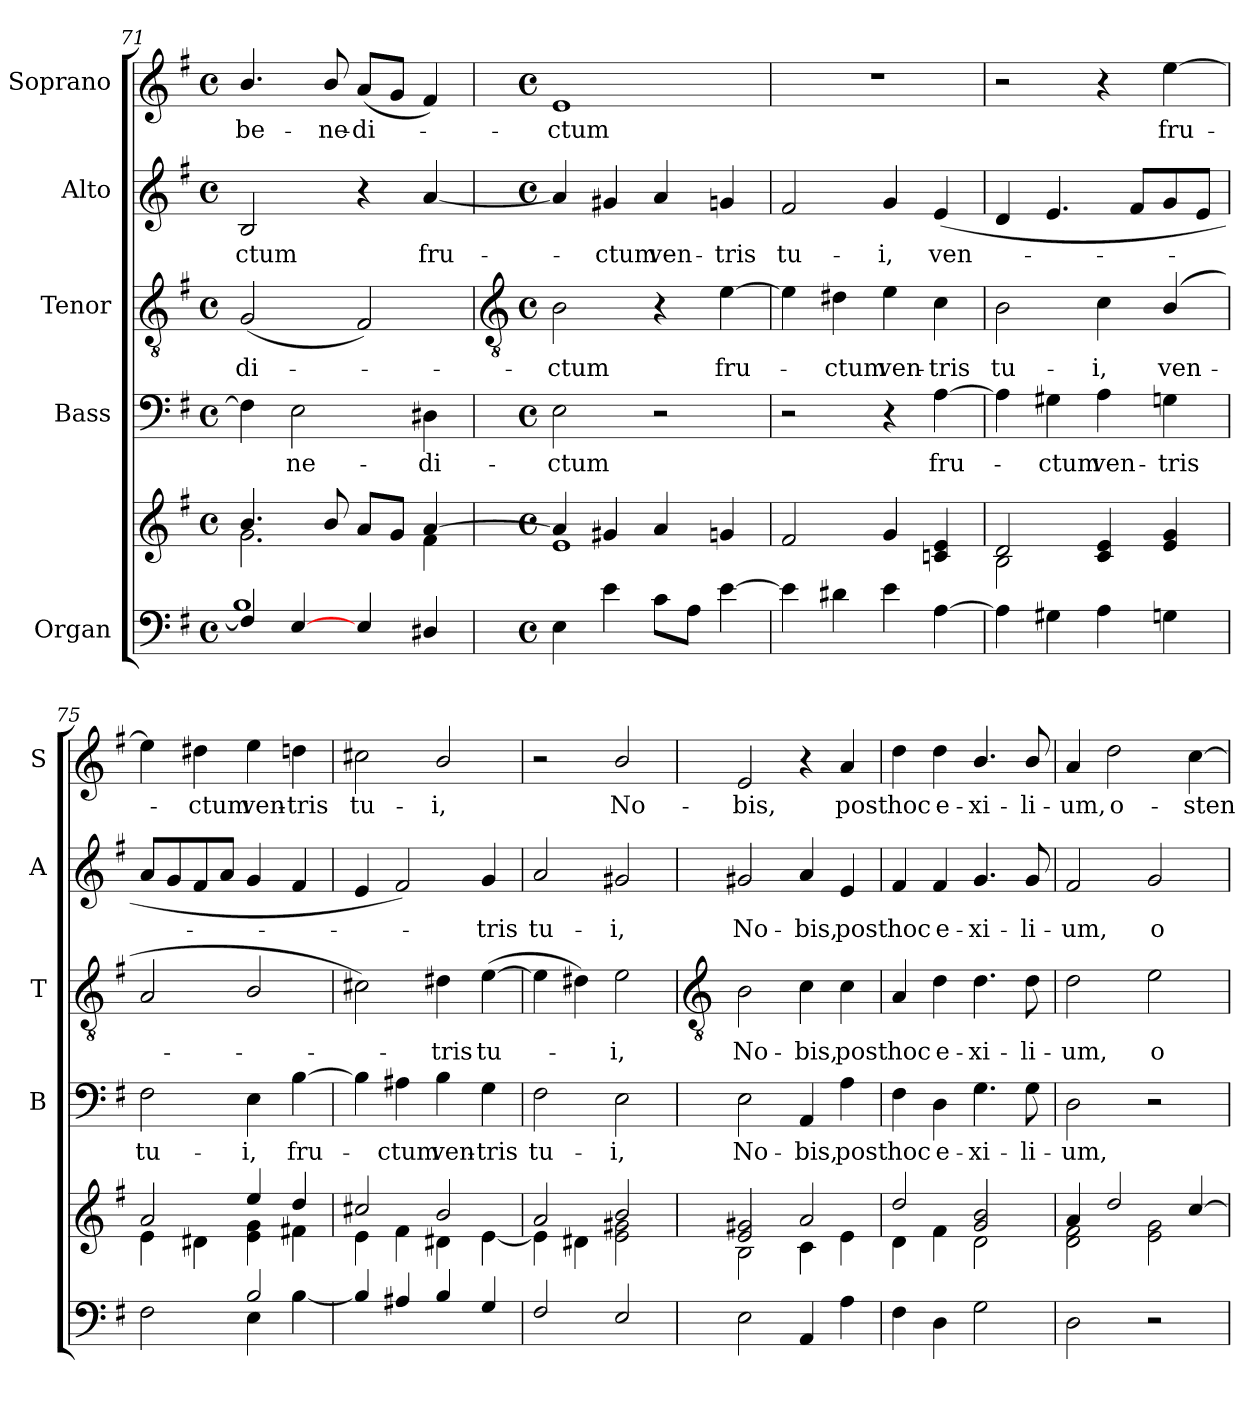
**kern	**kern	**kern	**text	**kern	**text	**kern	**text	**kern	**text
*part5	*part5	*part4	*part4	*part3	*part3	*part2	*part2	*part1	*part1
*staff6	*staff5	*staff4	*staff4	*staff3	*staff3	*staff2	*staff2	*staff1	*staff1
*I"Organ	*	*I"Bass	*	*I"Tenor	*	*I"Alto	*	*I"Soprano	*
*	*	*I'B	*	*I'T	*	*I'A	*	*I'S	*
*clefF4	*clefG2	*clefF4	*	*clefGv2	*	*clefG2	*	*clefG2	*
*k[f#]	*k[f#]	*k[f#]	*	*k[f#]	*	*k[f#]	*	*k[f#]	*
*G:	*G:	*G:	*	*G:	*	*G:	*	*G:	*
*M4/4	*M4/4	*M4/4	*	*M4/4	*	*M4/4	*	*M4/4	*
*met(c)	*met(c)	*met(c)	*	*met(c)	*	*met(c)	*	*met(c)	*
=71	=71	=71	=71	=71	=71	=71	=71	=71	=71
*^	*^	*	*	*	*	*	*	*	*
!	!	!	!	!	!	!	!LO:LY:b	!	!LO:LY:b	!	!LO:LY:b
4F#]	1B\	4.b/	2.g\	4F#]	.	(<2G	-di-	2B	-ctum	4.b/	be-
!	!	!	!	!	!LO:LY:b	!	!	!	!	!	!
[4E	.	.	.	2E	ne-	.	.	.	.	.	.
!	!	!	!	!	!	!	!	!	!	!	!LO:LY:b
.	.	8b/	.	.	.	.	.	.	.	8b/	-ne-
!	!	!	!	!	!	!	!	!	!	!	!LO:LY:b
4E	.	8a/L	.	.	.	2F#)	.	4r	.	(<8aL	-di-
.	.	8g/J	.	.	.	.	.	.	.	8gJ	.
!	!	!	!	!	!LO:LY:b	!	!	!	!LO:LY:b	!	!
4D#X	.	[4a/	4f#\	4D#X	-di-	.	.	[4a	fru-	4f#)	.
!!LO:LB:g=z
=72	=72	=72	=72	=72	=72	=72	=72	=72	=72	=72	=72
*	*	*	*	*	*	*clefGv2	*	*	*	*	*
*M4/4	*	*M4/4	*	*M4/4	*	*M4/4	*	*M4/4	*	*M4/4	*
*met(c)	*	*met(c)	*	*met(c)	*	*met(c)	*	*met(c)	*	*met(c)	*
!	!	!	!	!	!LO:LY:b	!	!LO:LY:b	!	!	!	!LO:LY:b
4E	4ryy	4a/]	1e\	2E	-ctum	2B	ctum	4a]	.	1e	ctum
!	!	!	!	!	!	!	!	!	!LO:LY:b	!	!
4e	4ryy	4g#X/	.	.	.	.	.	4g#X	ctum	.	.
!	!	!	!	!	!	!	!	!	!LO:LY:b	!	!
8cL	4ryy	4a/	.	2r	.	4r	.	4a	ven-	.	.
8AJ	.	.	.	.	.	.	.	.	.	.	.
!	!	!	!	!	!	!	!LO:LY:b	!	!LO:LY:b	!	!
[4e	4ryy	4gn/	.	.	.	[4e	fru-	4gn	-tris	.	.
=73	=73	=73	=73	=73	=73	=73	=73	=73	=73	=73	=73
!	!	!	!	!	!	!	!	!	!LO:LY:b	!	!
4e]	4ryy	2f#/	4ryy	2r	.	4e]	.	2f#	tu-	1r	.
!	!	!	!	!	!	!	!LO:LY:b	!	!	!	!
4d#X	4ryy	.	4ryy	.	.	4d#X	ctum	.	.	.	.
!	!	!	!	!	!	!	!LO:LY:b	!	!LO:LY:b	!	!
4e	4ryy	4g/	4ryy	4r	.	4e	ven-	4g	-i,	.	.
!	!	!	!	!	!LO:LY:b	!	!LO:LY:b	!	!LO:LY:b	!	!
[4A	4ryy	4cn/ 4e/	4ryy	[4A	fru-	4c	-tris	(<4e	ven-	.	.
=74	=74	=74	=74	=74	=74	=74	=74	=74	=74	=74	=74
!	!	!	!	!	!	!	!LO:LY:b	!	!	!	!
4A]	4ryy	2d/	2B\	4A]	.	2B	tu-	4d	.	2r	.
!	!	!	!	!	!LO:LY:b	!	!	!	!	!	!
4G#X	4ryy	.	.	4G#X	ctum	.	.	4.e	.	.	.
!	!	!	!	!	!LO:LY:b	!	!LO:LY:b	!	!	!	!
4A	4ryy	4c/ 4e/	4ryy	4A	ven-	4c	-i,	.	.	4r	.
.	.	.	.	.	.	.	.	8f#L	.	.	.
!	!	!	!	!	!LO:LY:b	!	!LO:LY:b	!	!	!	!LO:LY:b
4Gn	4ryy	4e/ 4g/	4ryy	4Gn	-tris	(<4B/	ven-	8g	.	[4ee	fru-
.	.	.	.	.	.	.	.	8eJ	.	.	.
=75	=75	=75	=75	=75	=75	=75	=75	=75	=75	=75	=75
!	!	!	!	!	!LO:LY:b	!	!	!	!	!	!
2F#	4ryy	2a/	4e\	2F#	tu-	2A	.	8aL	.	4ee]	.
.	.	.	.	.	.	.	.	8g	.	.	.
!	!	!	!	!	!	!	!	!	!	!	!LO:LY:b
.	4ryy	.	4d#X\	.	.	.	.	8f#	.	4dd#X	ctum
.	.	.	.	.	.	.	.	8aJ	.	.	.
!	!	!	!	!	!LO:LY:b	!	!	!	!	!	!LO:LY:b
2B/	4E\	4ee/	4e\ 4g\	4E	-i,	2B/	.	4g	.	4ee	ven-
!	!	!	!	!	!LO:LY:b	!	!	!	!	!	!LO:LY:b
.	[4B\	4dd/	4f#X\	[4B	fru-	.	.	4f#	.	4ddn	-tris
=76	=76	=76	=76	=76	=76	=76	=76	=76	=76	=76	=76
!	!	!	!	!	!	!	!	!	!	!	!LO:LY:b
4B]	1ryy	2cc#X/	4e\	4B]	.	2c#X)	.	4e	.	2cc#X	tu-
!	!	!	!	!	!LO:LY:b	!	!	!	!	!	!
4A#X	.	.	4f#\	4A#X	ctum	.	.	2f#)	.	.	.
!	!	!	!	!	!LO:LY:b	!	!LO:LY:b	!	!	!	!LO:LY:b
4B	.	2b/	4d#X\	4B	ven-	4d#X	tris	.	.	2b/	-i,
!	!	!	!	!	!LO:LY:b	!	!LO:LY:b	!	!LO:LY:b	!	!
4G	.	.	[4e\	4G	-tris	(>[4e	tu-	4g	tris	.	.
=77	=77	=77	=77	=77	=77	=77	=77	=77	=77	=77	=77
!	!	!	!	!	!LO:LY:b	!	!	!	!LO:LY:b	!	!
2F#	1ryy	2a/	4e\]	2F#	tu-	4e]	.	2a	tu-	2r	.
.	.	.	4d#X\	.	.	4d#X)	.	.	.	.	.
!	!	!	!	!	!LO:LY:b	!	!LO:LY:b	!	!LO:LY:b	!	!LO:LY:b
2E	.	2b/	2e\ 2g#X\	2E	-i,	2e	i,	2g#X	-i,	2b/	No-
*v	*v	*	*	*	*	*	*	*	*	*	*
!!LO:LB:g=z
=78	=78	=78	=78	=78	=78	=78	=78	=78	=78	=78
*	*	*	*	*	*clefGv2	*	*	*	*	*
!	!	!	!	!LO:LY:b	!	!LO:LY:b	!	!LO:LY:b	!	!LO:LY:b
2E	2e/ 2g#X/	2B\	2E	No-	2B	No-	2g#X	No-	2e	-bis,
!	!	!	!	!LO:LY:b	!	!LO:LY:b	!	!LO:LY:b	!	!
4AA	2a/	4c\	4AA	-bis,	4c	-bis,	4a	-bis,	4r	.
!	!	!	!	!LO:LY:b	!	!LO:LY:b	!	!LO:LY:b	!	!LO:LY:b
4A	.	4e\	4A	post	4c	post	4e	post	4a	post
=79	=79	=79	=79	=79	=79	=79	=79	=79	=79	=79
!	!	!	!	!LO:LY:b	!	!LO:LY:b	!	!LO:LY:b	!	!LO:LY:b
4F#	2dd/	4d\	4F#	hoc	4A	hoc	4f#	hoc	4dd	hoc
!	!	!	!	!LO:LY:b	!	!LO:LY:b	!	!LO:LY:b	!	!LO:LY:b
4D	.	4f#\	4D	e-	4d	e-	4f#	e-	4dd	e-
!	!	!	!	!LO:LY:b	!	!LO:LY:b	!	!LO:LY:b	!	!LO:LY:b
2G	2g/ 2b/	2d\	4.G	-xi-	4.d	-xi-	4.g	-xi-	4.b/	-xi-
!	!	!	!	!LO:LY:b	!	!LO:LY:b	!	!LO:LY:b	!	!LO:LY:b
.	.	.	8G	-li-	8d	-li-	8g	-li-	8b/	-li-
=80	=80	=80	=80	=80	=80	=80	=80	=80	=80	=80
!	!	!	!	!LO:LY:b	!	!LO:LY:b	!	!LO:LY:b	!	!LO:LY:b
2D	4a/	2d\ 2f#\	2D	-um,	2d	-um,	2f#	-um,	4a	-um,
!	!	!	!	!	!	!	!	!	!	!LO:LY:b
.	2dd/	.	.	.	.	.	.	.	2dd	o-
!	!	!	!	!	!	!LO:LY:b	!	!LO:LY:b	!	!
2r	.	2e\ 2g\	2r	.	2e	o-	2g	o-	.	.
!	!	!	!	!	!	!	!	!	!	!LO:LY:b
.	[4cc/	.	.	.	.	.	.	.	[4cc	-sten-
*	*v	*v	*	*	*	*	*	*	*	*
=	=	=	=	=	=	=	=	=	=
*-	*-	*-	*-	*-	*-	*-	*-	*-	*-
